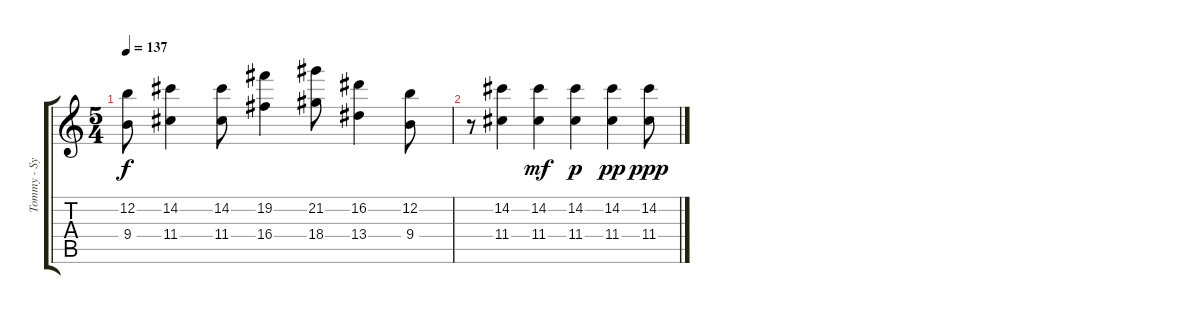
\track ("Tommy - Synth" "Tommy - Sy") {instrument pad1newage}
\staff {score tabs}
\tuning (E5 B4 G4 D4 A3 E3) {hide}
\ts (5 4)
\tempo 137
\clef g2
\ks c
(12.2{t} 9.4{t}).8{dy f} (14.2 11.4).4 (14.2 11.4).8 (19.2 16.4).4 (21.2 18.4).8 (16.2 13.4).4 (12.2 9.4).8 |
r.8 (14.2 11.4).4 (14.2 11.4).4{dy mf} (14.2 11.4).4{dy p} (14.2 11.4).4{dy pp} (14.2 11.4).8{dy ppp}
